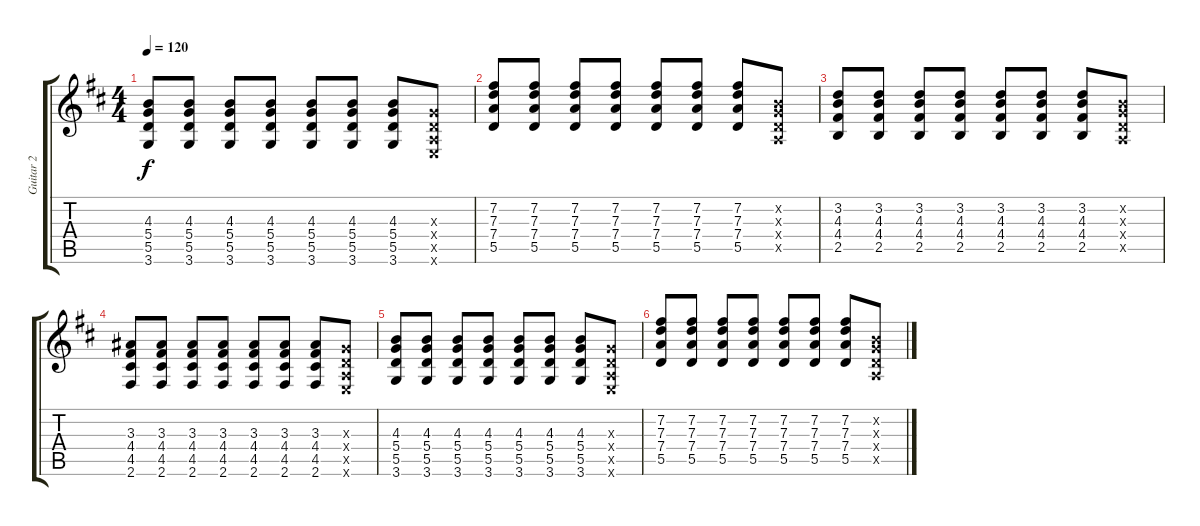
\track ("Guitar 2" "Guitar 2") {instrument overdrivenguitar}
\staff {score tabs}
\tuning (E4 B3 G3 D3 A2 E2) {hide}
\ts (4 4)
\tempo 120
\clef g2
\ks d
(4.3 5.4 5.5 3.6).8{dy f} (4.3 5.4 5.5 3.6).8 (4.3 5.4 5.5 3.6).8 (4.3 5.4 5.5 3.6).8 (4.3 5.4 5.5 3.6).8 (4.3 5.4 5.5 3.6).8 (4.3 5.4 5.5 3.6).8 (0.3{x} 0.4{x} 0.5{x} 0.6{x}).8 |
(7.2 7.3 7.4 5.5).8 (7.2 7.3 7.4 5.5).8 (7.2 7.3 7.4 5.5).8 (7.2 7.3 7.4 5.5).8 (7.2 7.3 7.4 5.5).8 (7.2 7.3 7.4 5.5).8 (7.2 7.3 7.4 5.5).8 (0.2{x} 0.3{x} 0.4{x} 0.5{x}).8 |
(3.2 4.3 4.4 2.5).8 (3.2 4.3 4.4 2.5).8 (3.2 4.3 4.4 2.5).8 (3.2 4.3 4.4 2.5).8 (3.2 4.3 4.4 2.5).8 (3.2 4.3 4.4 2.5).8 (3.2 4.3 4.4 2.5).8 (0.2{x} 0.3{x} 0.4{x} 0.5{x}).8 |
(3.3 4.4 4.5 2.6).8 (3.3 4.4 4.5 2.6).8 (3.3 4.4 4.5 2.6).8 (3.3 4.4 4.5 2.6).8 (3.3 4.4 4.5 2.6).8 (3.3 4.4 4.5 2.6).8 (3.3 4.4 4.5 2.6).8 (0.3{x} 0.4{x} 0.5{x} 0.6{x}).8 |
(4.3 5.4 5.5 3.6).8 (4.3 5.4 5.5 3.6).8 (4.3 5.4 5.5 3.6).8 (4.3 5.4 5.5 3.6).8 (4.3 5.4 5.5 3.6).8 (4.3 5.4 5.5 3.6).8 (4.3 5.4 5.5 3.6).8 (0.3{x} 0.4{x} 0.5{x} 0.6{x}).8 |
(7.2 7.3 7.4 5.5).8 (7.2 7.3 7.4 5.5).8 (7.2 7.3 7.4 5.5).8 (7.2 7.3 7.4 5.5).8 (7.2 7.3 7.4 5.5).8 (7.2 7.3 7.4 5.5).8 (7.2 7.3 7.4 5.5).8 (0.2{x} 0.3{x} 0.4{x} 0.5{x}).8
